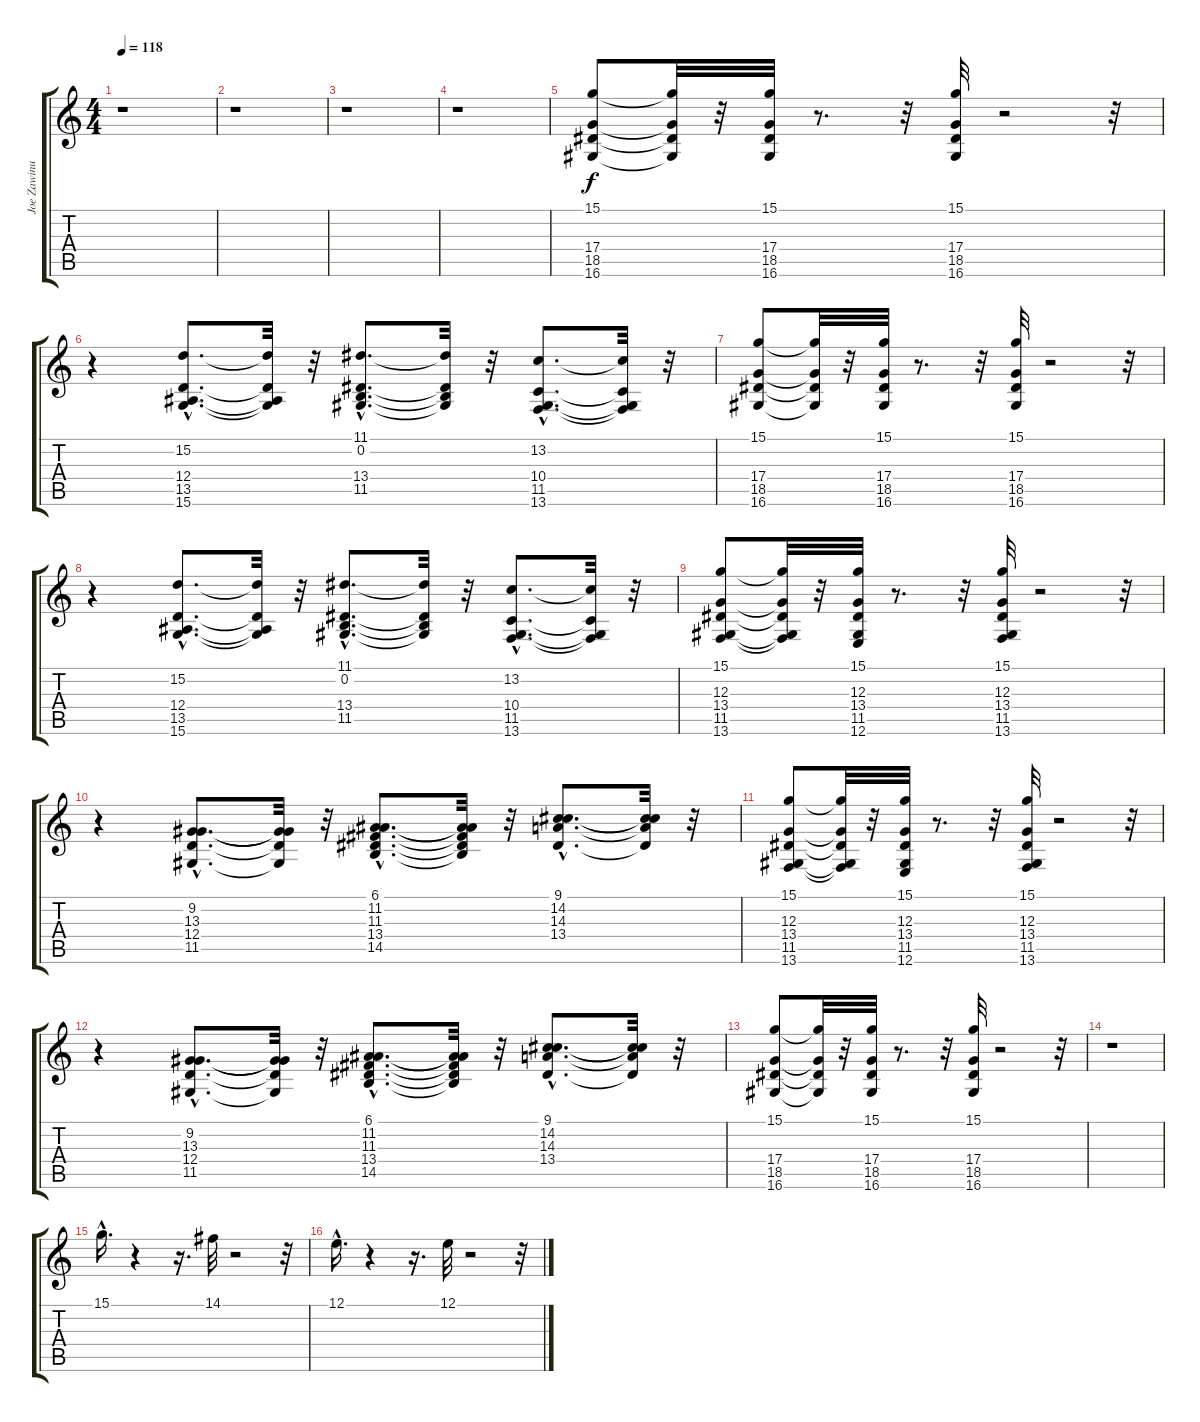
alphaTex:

\track ("Joe Zawinul" "Joe Zawinu") {instrument electricpiano2}
\staff {score tabs}
\tuning (E4 B3 G3 D3 A2 E2) {hide}
\ts (4 4)
\tempo 118
\clef g2
\ks c
r.1{dy f instrument electricpiano2} |
r.1 |
r.1 |
r.1 |
(15.1 17.4 18.5 16.6).8{balance 6 instrument electricpiano2} (15.1{t} 17.4{t} 18.5{t} 16.6{t}).32 r.32 (15.1 17.4 18.5 16.6).32 r.8{d} r.32 (15.1 17.4 18.5 16.6).32 r.2 r.32 |
r.4 (15.2{hac} 12.4{hac} 13.5{hac} 15.6{hac}).8{d} (15.2{t} 12.4{t} 13.5{t} 15.6{t}).32 r.32 (11.1{hac} 0.2{hac} 13.4{hac} 11.5{hac}).8{d} (11.1{t} 0.2{t} 13.4{t} 11.5{t}).32 r.32 (13.2{hac} 10.4{hac} 11.5{hac} 13.6{hac}).8{d} (13.2{t} 10.4{t} 11.5{t} 13.6{t}).32 r.32 |
(15.1 17.4 18.5 16.6).8 (15.1{t} 17.4{t} 18.5{t} 16.6{t}).32 r.32 (15.1 17.4 18.5 16.6).32 r.8{d} r.32 (15.1 17.4 18.5 16.6).32 r.2 r.32 |
r.4 (15.2{hac} 12.4{hac} 13.5{hac} 15.6{hac}).8{d} (15.2{t} 12.4{t} 13.5{t} 15.6{t}).32 r.32 (11.1{hac} 0.2{hac} 13.4{hac} 11.5{hac}).8{d} (11.1{t} 0.2{t} 13.4{t} 11.5{t}).32 r.32 (13.2{hac} 10.4{hac} 11.5{hac} 13.6{hac}).8{d} (13.2{t} 10.4{t} 11.5{t} 13.6{t}).32 r.32 |
(15.1 12.3 13.4 11.5 13.6).8 (15.1{t} 12.3{t} 13.4{t} 11.5{t} 13.6{t}).32 r.32 (15.1 12.3 13.4 11.5 12.6).32 r.8{d} r.32 (15.1 12.3 13.4 11.5 13.6).32 r.2 r.32 |
r.4 (9.2{hac} 13.3{hac} 12.4{hac} 11.5{hac}).8{d} (9.2{t} 13.3{t} 12.4{t} 11.5{t}).32 r.32 (6.1{hac} 11.2{hac} 11.3{hac} 13.4{hac} 14.5{hac}).8{d} (6.1{t} 11.2{t} 11.3{t} 13.4{t} 14.5{t}).32 r.32 (9.1{hac} 14.2{hac} 14.3{hac} 13.4{hac}).8{d} (9.1{t} 14.2{t} 14.3{t} 13.4{t}).32 r.32 |
(15.1 12.3 13.4 11.5 13.6).8 (15.1{t} 12.3{t} 13.4{t} 11.5{t} 13.6{t}).32 r.32 (15.1 12.3 13.4 11.5 12.6).32 r.8{d} r.32 (15.1 12.3 13.4 11.5 13.6).32 r.2 r.32 |
r.4 (9.2{hac} 13.3{hac} 12.4{hac} 11.5{hac}).8{d} (9.2{t} 13.3{t} 12.4{t} 11.5{t}).32 r.32 (6.1{hac} 11.2{hac} 11.3{hac} 13.4{hac} 14.5{hac}).8{d} (6.1{t} 11.2{t} 11.3{t} 13.4{t} 14.5{t}).32 r.32 (9.1{hac} 14.2{hac} 14.3{hac} 13.4{hac}).8{d} (9.1{t} 14.2{t} 14.3{t} 13.4{t}).32 r.32 |
(15.1 17.4 18.5 16.6).8 (15.1{t} 17.4{t} 18.5{t} 16.6{t}).32 r.32 (15.1 17.4 18.5 16.6).32 r.8{d} r.32 (15.1 17.4 18.5 16.6).32 r.2 r.32 |
r.1 |
15.1{hac}.16{d} r.4 r.16{d} 14.1.32 r.2 r.32 |
12.1{hac}.16{d} r.4 r.16{d} 12.1.32 r.2 r.32
